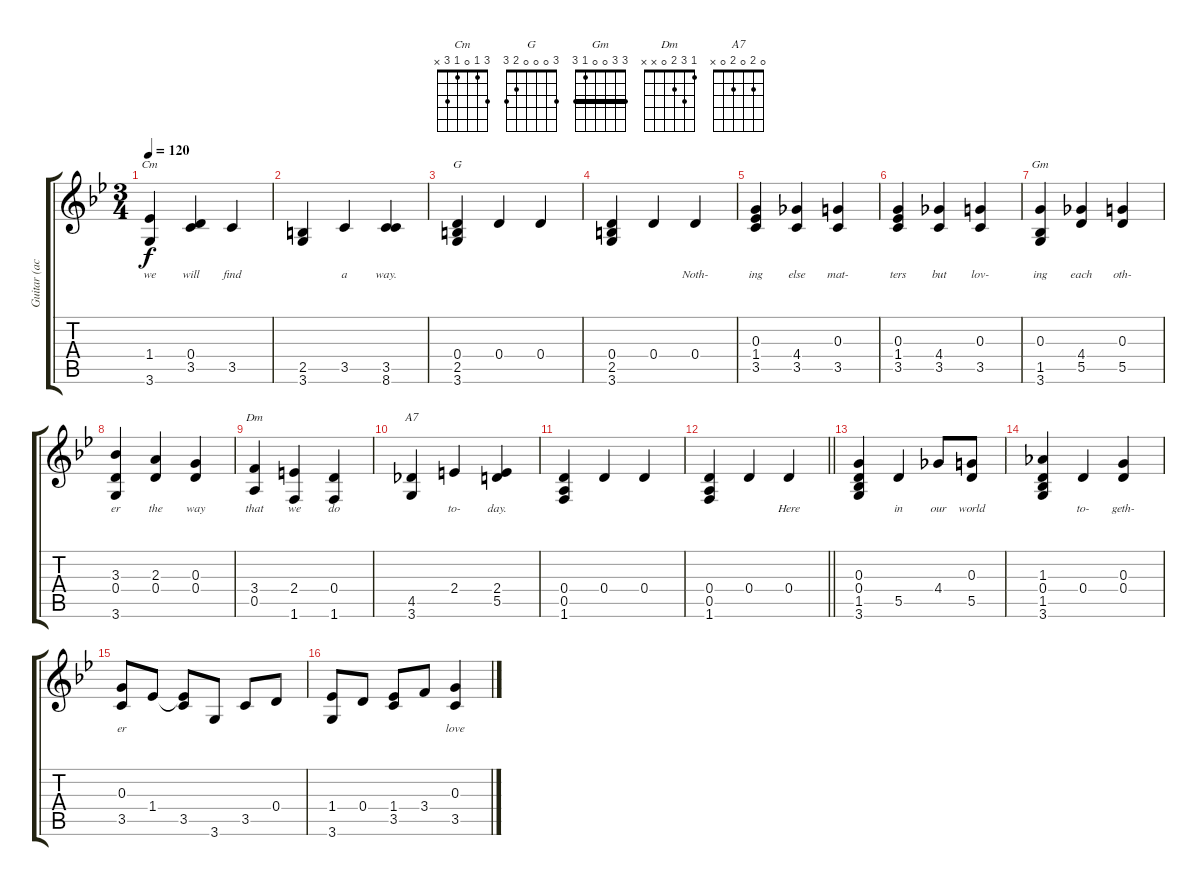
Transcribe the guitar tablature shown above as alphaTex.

\track ("Guitar (acoustic)" "Guitar (ac") {instrument acousticguitarnylon}
\staff {score tabs}
\tuning (E4 B3 G3 D3 A2 E2) {hide}
\chord ("Cm" 3 1 0 1 3 x)
\chord ("G" 3 0 0 0 2 3)
\chord ("Gm" 3 3 0 0 1 3) {barre 3}
\chord ("Dm" 1 3 2 0 x x)
\chord ("A7" 0 2 0 2 0 x)
\ts (3 4)
\tempo 120
\clef g2
\ks bb
(1.4 3.6).4{ch "Cm" lyrics (0 "we") lyrics (1 "") lyrics (2 "") lyrics (3 "") lyrics (4 "") dy f} (0.4 3.5).4{lyrics (0 "will") lyrics (1 "") lyrics (2 "") lyrics (3 "") lyrics (4 "")} 3.5.4{lyrics (0 "find") lyrics (1 "") lyrics (2 "") lyrics (3 "") lyrics (4 "")} |
(2.5 3.6).4{lyrics (0 "") lyrics (1 "") lyrics (2 "") lyrics (3 "") lyrics (4 "")} 3.5.4{lyrics (0 "a") lyrics (1 "") lyrics (2 "") lyrics (3 "") lyrics (4 "")} (3.5 8.6).4{lyrics (0 "way.") lyrics (1 "") lyrics (2 "") lyrics (3 "") lyrics (4 "")} |
(0.4 2.5 3.6).4{ch "G" lyrics (0 "") lyrics (1 "") lyrics (2 "") lyrics (3 "") lyrics (4 "")} 0.4.4{lyrics (0 "") lyrics (1 "") lyrics (2 "") lyrics (3 "") lyrics (4 "")} 0.4.4{lyrics (0 "") lyrics (1 "") lyrics (2 "") lyrics (3 "") lyrics (4 "")} |
(0.4 2.5 3.6).4{lyrics (0 "") lyrics (1 "") lyrics (2 "") lyrics (3 "") lyrics (4 "")} 0.4.4{lyrics (0 "") lyrics (1 "") lyrics (2 "") lyrics (3 "") lyrics (4 "")} 0.4.4{lyrics (0 "Noth-") lyrics (1 "") lyrics (2 "") lyrics (3 "") lyrics (4 "")} |
(0.3 1.4 3.5).4{lyrics (0 "ing") lyrics (1 "") lyrics (2 "") lyrics (3 "") lyrics (4 "")} (4.4 3.5).4{lyrics (0 "else") lyrics (1 "") lyrics (2 "") lyrics (3 "") lyrics (4 "")} (0.3 3.5).4{lyrics (0 "mat-") lyrics (1 "") lyrics (2 "") lyrics (3 "") lyrics (4 "")} |
(0.3 1.4 3.5).4{lyrics (0 "ters") lyrics (1 "") lyrics (2 "") lyrics (3 "") lyrics (4 "")} (4.4 3.5).4{lyrics (0 "but") lyrics (1 "") lyrics (2 "") lyrics (3 "") lyrics (4 "")} (0.3 3.5).4{lyrics (0 "lov-") lyrics (1 "") lyrics (2 "") lyrics (3 "") lyrics (4 "")} |
(0.3 1.5 3.6).4{ch "Gm" lyrics (0 "ing") lyrics (1 "") lyrics (2 "") lyrics (3 "") lyrics (4 "")} (4.4 5.5).4{lyrics (0 "each") lyrics (1 "") lyrics (2 "") lyrics (3 "") lyrics (4 "")} (0.3 5.5).4{lyrics (0 "oth-") lyrics (1 "") lyrics (2 "") lyrics (3 "") lyrics (4 "")} |
(3.3 0.4 3.6).4{lyrics (0 "er") lyrics (1 "") lyrics (2 "") lyrics (3 "") lyrics (4 "")} (2.3 0.4).4{lyrics (0 "the") lyrics (1 "") lyrics (2 "") lyrics (3 "") lyrics (4 "")} (0.3 0.4).4{lyrics (0 "way") lyrics (1 "") lyrics (2 "") lyrics (3 "") lyrics (4 "")} |
(3.4 0.5).4{ch "Dm" lyrics (0 "that") lyrics (1 "") lyrics (2 "") lyrics (3 "") lyrics (4 "")} (2.4 1.6).4{lyrics (0 "we") lyrics (1 "") lyrics (2 "") lyrics (3 "") lyrics (4 "")} (0.4 1.6).4{lyrics (0 "do") lyrics (1 "") lyrics (2 "") lyrics (3 "") lyrics (4 "")} |
(4.5 3.6).4{ch "A7" lyrics (0 "") lyrics (1 "") lyrics (2 "") lyrics (3 "") lyrics (4 "")} 2.4.4{lyrics (0 "to-") lyrics (1 "") lyrics (2 "") lyrics (3 "") lyrics (4 "")} (2.4 5.5).4{lyrics (0 "day.") lyrics (1 "") lyrics (2 "") lyrics (3 "") lyrics (4 "")} |
(0.4 0.5 1.6).4{lyrics (0 "") lyrics (1 "") lyrics (2 "") lyrics (3 "") lyrics (4 "")} 0.4.4{lyrics (0 "") lyrics (1 "") lyrics (2 "") lyrics (3 "") lyrics (4 "")} 0.4.4{lyrics (0 "") lyrics (1 "") lyrics (2 "") lyrics (3 "") lyrics (4 "")} |
\barLineRight lightlight
(0.4 0.5 1.6).4{lyrics (0 "") lyrics (1 "") lyrics (2 "") lyrics (3 "") lyrics (4 "")} 0.4.4{lyrics (0 "") lyrics (1 "") lyrics (2 "") lyrics (3 "") lyrics (4 "")} 0.4.4{lyrics (0 "Here") lyrics (1 "") lyrics (2 "") lyrics (3 "") lyrics (4 "")} |
(0.3 0.4 1.5 3.6).4{lyrics (0 "") lyrics (1 "") lyrics (2 "") lyrics (3 "") lyrics (4 "")} 5.5.4{lyrics (0 "in") lyrics (1 "") lyrics (2 "") lyrics (3 "") lyrics (4 "")} 4.4.8{lyrics (0 "our") lyrics (1 "") lyrics (2 "") lyrics (3 "") lyrics (4 "")} (0.3 5.5).8{lyrics (0 "world") lyrics (1 "") lyrics (2 "") lyrics (3 "") lyrics (4 "")} |
(1.3 0.4 1.5 3.6).4{lyrics (0 "") lyrics (1 "") lyrics (2 "") lyrics (3 "") lyrics (4 "")} 0.4.4{lyrics (0 "to-") lyrics (1 "") lyrics (2 "") lyrics (3 "") lyrics (4 "")} (0.3 0.4).4{lyrics (0 "geth-") lyrics (1 "") lyrics (2 "") lyrics (3 "") lyrics (4 "")} |
(0.3 3.5).8{lyrics (0 "er") lyrics (1 "") lyrics (2 "") lyrics (3 "") lyrics (4 "")} 1.4.8{lyrics (0 "") lyrics (1 "") lyrics (2 "") lyrics (3 "") lyrics (4 "")} (1.4{t} 3.5).8{lyrics (0 "") lyrics (1 "") lyrics (2 "") lyrics (3 "") lyrics (4 "")} 3.6.8{lyrics (0 "") lyrics (1 "") lyrics (2 "") lyrics (3 "") lyrics (4 "")} 3.5.8{lyrics (0 "") lyrics (1 "") lyrics (2 "") lyrics (3 "") lyrics (4 "")} 0.4.8{lyrics (0 "") lyrics (1 "") lyrics (2 "") lyrics (3 "") lyrics (4 "")} |
(1.4 3.6).8{lyrics (0 "") lyrics (1 "") lyrics (2 "") lyrics (3 "") lyrics (4 "")} 0.4.8{lyrics (0 "") lyrics (1 "") lyrics (2 "") lyrics (3 "") lyrics (4 "")} (1.4 3.5).8{lyrics (0 "") lyrics (1 "") lyrics (2 "") lyrics (3 "") lyrics (4 "")} 3.4.8{lyrics (0 "") lyrics (1 "") lyrics (2 "") lyrics (3 "") lyrics (4 "")} (0.3 3.5).4{lyrics (0 "love") lyrics (1 "") lyrics (2 "") lyrics (3 "") lyrics (4 "")}
